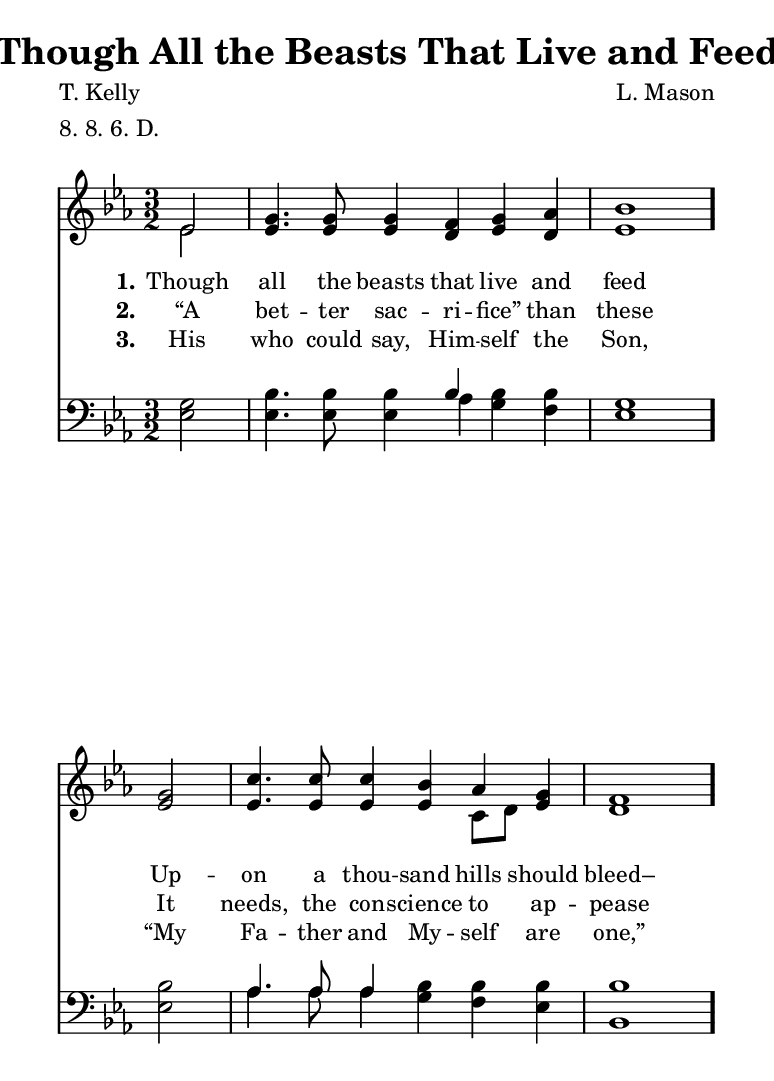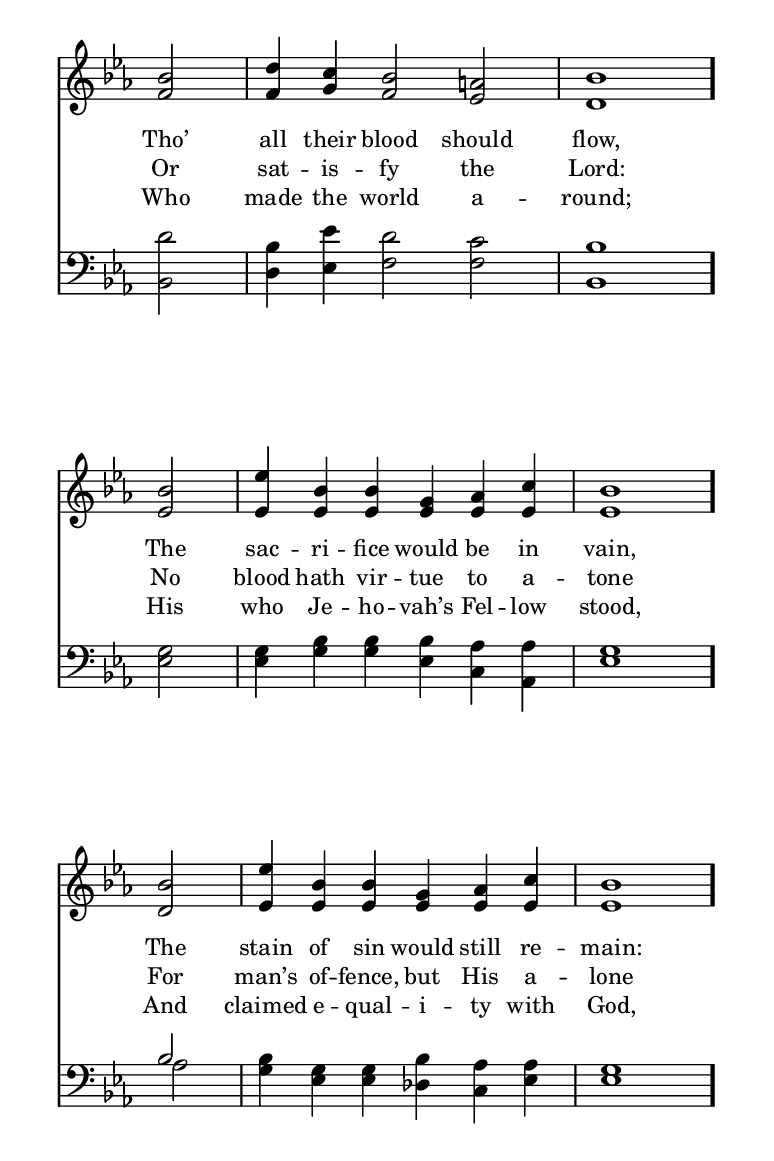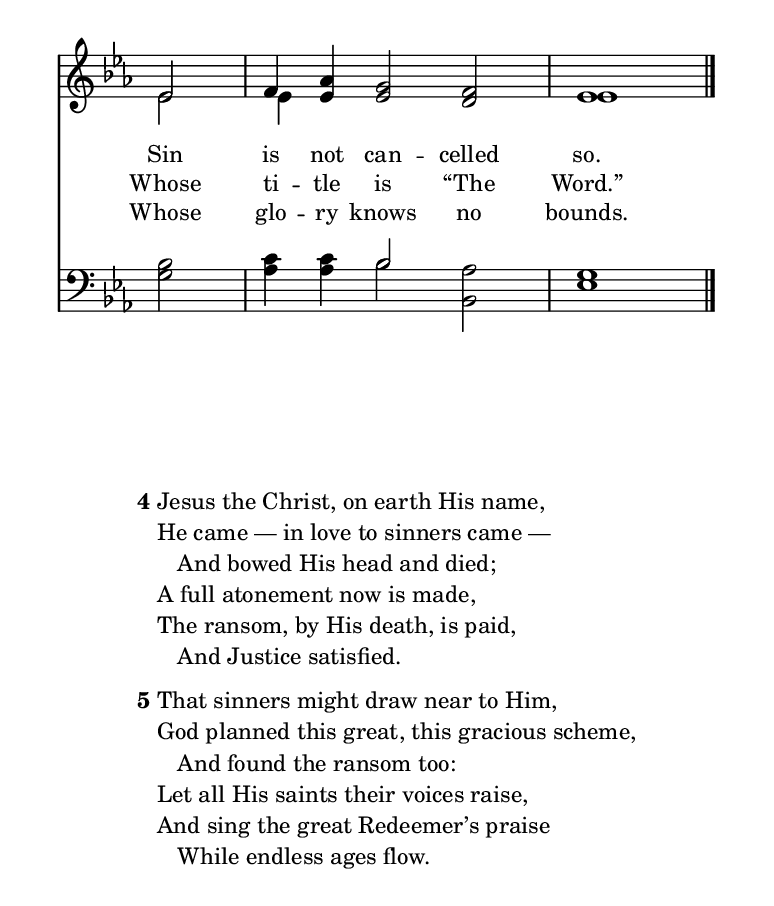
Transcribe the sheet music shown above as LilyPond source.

\include "common/global.ily"
\paper {
  \include "common/paper.ily"
  systems-per-page = #(cond (is-eogsized 3) (#t #f))
}

\header{
  %gospel
  hymnnumber = "128"
  title = "Though All the Beasts That Live and Feed"
  tunename = "Meribah"
  meter = "8. 8. 6. D."
  poet = "T. Kelly"
  composer = "L. Mason"
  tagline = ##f
}

% for fermata in MIDI
ta = { \tempo 2=60 }
tb = { \tempo 2=30 }

patternAA = { c2 | c4. c8 c4 c4 c4      c4 | c1 }
patternAB = { c2 | c4. c8 c4 c4 c8[ c8] c4 | c1 }

patternBA = { c2 | c4 c4 c2 c2 | c1 }

patternCA = { c2 | c4 c4 c4 c4 c4 c4 | c1 }

global = {
  \include "common/overrides.ily"
  \override Staff.TimeSignature.style = #'numbered
  \time 3/2
  \override Score.MetronomeMark.transparent = ##t % hide all fermata changes too
  \ta
  \key ees \major
  \partial 2
  \autoBeamOff
}

notesSoprano = {
\global
\relative c' {

  \changePitch \patternAA { ees | g g g f g aes | bes }
  \changePitch \patternAA { g | c c c bes aes g | f } \eogbreak
  \changePitch \patternBA { bes | d c bes a | bes }

  \changePitch \patternCA { bes | ees bes bes g aes c | bes } \eogbreak
  \changePitch \patternCA { bes | ees bes bes g aes c | bes }
  \changePitch \patternBA { ees, | f aes g f | ees }

  \bar "|."

}
}

notesAlto = {
\global
\relative e' {

  \changePitch \patternAA { ees | ees ees ees d ees d | ees }
  \changePitch \patternAB { ees | ees ees ees ees c d ees | d }
  \changePitch \patternBA { f | f g f ees | d }

  \changePitch \patternCA { ees | ees ees ees ees ees ees | ees }
  \changePitch \patternCA { d | ees ees ees ees ees ees | ees }
  \changePitch \patternBA { ees | ees ees ees d | ees }

}
}

notesTenor = {
\global
\relative a {

  \changePitch \patternAA { g | bes bes bes bes bes bes | g }
  \changePitch \patternAA { bes | aes aes aes bes bes bes | bes }
  \changePitch \patternBA { d bes ees d c | bes }

  \changePitch \patternCA { g | g bes bes bes aes aes | g }
  \changePitch \patternCA { bes | bes g g bes aes aes | g }
  \changePitch \patternBA { bes | c c bes aes | g }

}
}

notesBass = {
\global
\relative f {

  \changePitch \patternAA { ees | ees ees ees aes g f | ees }
  \changePitch \patternAA { ees | aes aes aes g f ees | bes }
  \changePitch \patternBA { bes | d ees f f | bes, }

  \changePitch \patternCA { ees | ees g g ees c aes | ees' }
  \changePitch \patternCA { aes | g ees ees des c ees | ees }
  \changePitch \patternBA { g | aes aes bes bes, | ees }

}
}

wordsA = \lyricmode {
\set stanza = "1."

Though all the beasts that live and feed \bar "."
Up -- on a thou -- sand hills should bleed– \bar "."
Tho’ all their blood should flow, \bar "."
The sac -- ri -- fice would be in vain, \bar "."
The stain of sin would still re -- main: \bar "."
Sin is not can -- celled so. \bar "."

}

wordsB = \lyricmode {
\set stanza = "2."

“A bet -- ter sac -- ri -- fice” than these
It needs, the con -- science to ap -- pease
Or sat -- is -- fy the Lord:
No blood hath vir -- tue to a -- tone
For man’s of -- fence, but His a -- lone
Whose ti -- tle is “The Word.”

}

wordsC = \lyricmode {
\set stanza = "3."

His who could say, Him -- self the Son,
“My Fa -- ther and My -- self are one,”
Who made the world a -- round;
His who Je -- ho -- vah’s Fel -- low stood,
And claimed e -- qual -- i -- ty with God,
Whose glo -- ry knows no bounds.

}

wordsD = \markuplist {

\line { Jesus the Christ, on earth His name, }
\line { He came — in love to sinners came — }
\line { { \hspace #2 } And bowed His head and died; }
\line { A full atonement now is made, }
\line { The ransom, by His death, is paid, }
\line { { \hspace #2 } And Justice satisfied. }

}

wordsE = \markuplist {

\line { That sinners might draw near to Him, }
\line { God planned this great, this gracious scheme, }
\line { { \hspace #2 } And found the ransom too: }
\line { Let all His saints their voices raise, }
\line { And sing the great Redeemer’s praise }
\line { { \hspace #2 } While endless ages flow. }

}

\score {
  \context ChoirStaff <<
    \context Staff = upper <<
      \set Staff.autoBeaming = ##f
      \set ChoirStaff.systemStartDelimiter = #'SystemStartBar
      \set ChoirStaff.printPartCombineTexts = ##f
      \partcombine #'(2 . 9) \notesSoprano \notesAlto
      \context NullVoice = sopranos { \voiceOne << \notesSoprano >> }
      \context Lyrics = one   \lyricsto sopranos \wordsA
      \context Lyrics = two   \lyricsto sopranos \wordsB
      \context Lyrics = three \lyricsto sopranos \wordsC
    >>
    \context Staff = men <<
      \set Staff.autoBeaming = ##f
      \clef bass
      \set ChoirStaff.printPartCombineTexts = ##f
      \partcombine #'(2 . 9) \notesTenor \notesBass
    >>
  >>
  \layout {
    \include "common/layout.ily"
  }
  \midi{
    \include "common/midi.ily"
  }
}

\noPageBreak

\markup { \fill-line { \column {
  \line{ \bold 4 \column { \wordsD } } \combine \null \vspace #0.4
  \line{ \bold 5 \column { \wordsE } } \combine \null \vspace #0.4
} } }

\version "2.19.49"  % necessary for upgrading to future LilyPond versions.

% vi:set et ts=2 sw=2 ai nocindent syntax=lilypond:
